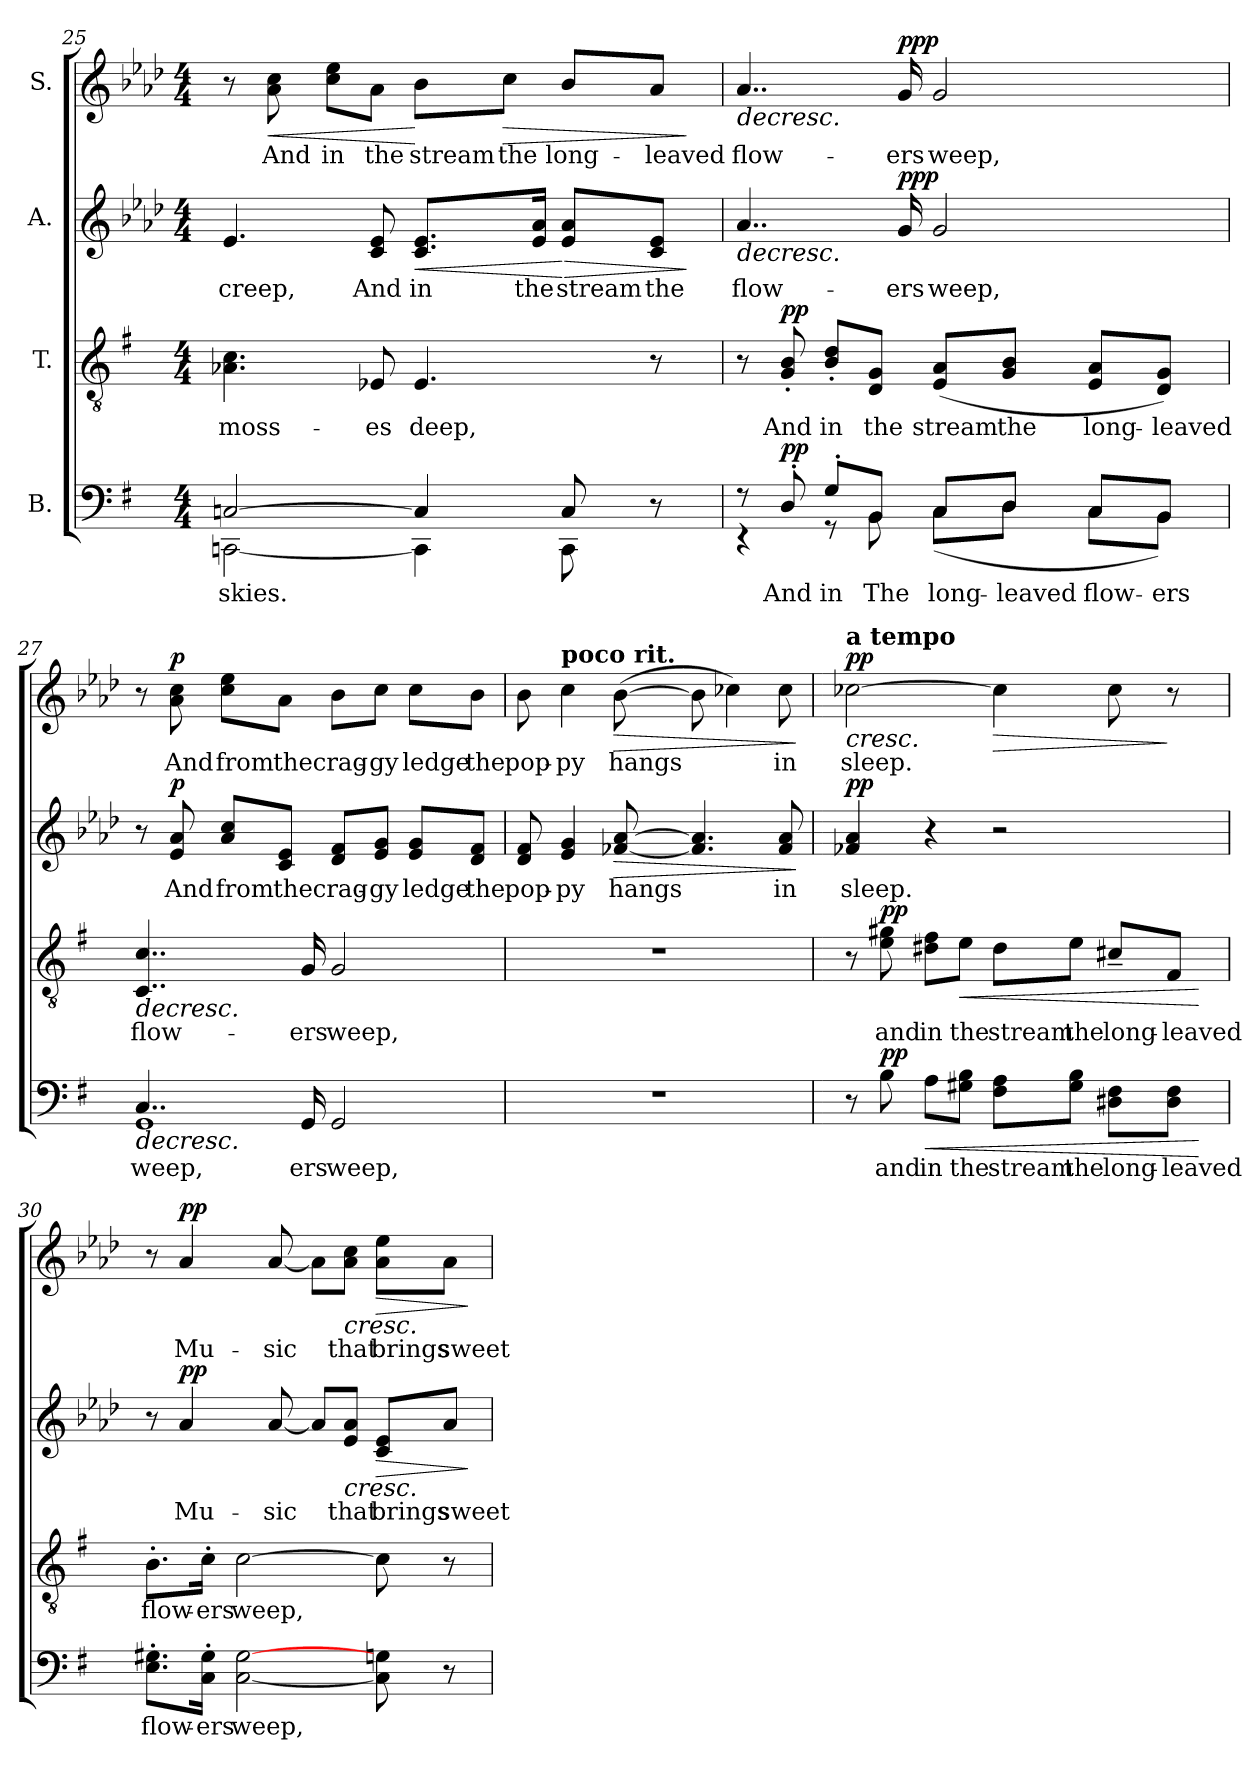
**kern	**text	**dynam	**kern	**text	**dynam	**kern	**text	**dynam	**kern	**text	**dynam
*part4	*part4	*part4	*part3	*part3	*part3	*part2	*part2	*part2	*part1	*part1	*part1
*staff4	*staff4	*staff4	*staff3	*staff3	*staff3	*staff2	*staff2	*staff2	*staff1	*staff1	*staff1
*I"B.	*	*	*I"T.	*	*	*I"A.	*	*	*I"S.	*	*
!!LO:LB:g=z
*clefF4	*	*	*clefGv2	*	*	*clefG2	*	*	*clefG2	*	*
*k[f#]	*	*	*k[f#]	*	*	*k[b-e-a-d-]	*	*	*k[b-e-a-d-]	*	*
*G:	*	*	*G:	*	*	*A-:	*	*	*A-:	*	*
*M4/4	*	*	*M4/4	*	*	*M4/4	*	*	*M4/4	*	*
=25	=25	=25	=25	=25	=25	=25	=25	=25	=25	=25	=25
*^	*	*	*	*	*	*	*	*	*	*	*
!	!	!LO:LY:b	!	!	!LO:LY:b	!	!	!LO:LY:b	!	!	!	!
[2Cni/	[2CCni\	skies.	.	4.A-X\ 4.c\	moss-	.	4.e-/	creep,	.	8r	.	.
!	!	!	!	!	!	!	!	!	!	!	!LO:LY:b	!LO:HP:b
.	.	.	.	.	.	.	.	.	.	8a-\ 8cc\	And	<
!	!	!	!	!	!	!	!	!	!	!	!LO:LY:b	!
.	.	.	.	.	.	.	.	.	.	8cc\ 8ee-\L	in	.
!	!	!	!	!	!LO:LY:b	!	!	!LO:LY:b	!	!	!LO:LY:b	!
.	.	.	.	8E-X/	-es	.	8c/ 8e-/	And	.	8a-\J	the	.
!	!	!	!	!	!LO:LY:b	!	!	!LO:LY:b	!LO:HP:b	!	!LO:LY:b	!
4C/]	4CC\]	.	.	4.E-/	deep,	.	8.c/ 8.e-/L	in	<	8b-\L	stream	[
!	!	!	!	!	!	!	!	!	!	!	!LO:LY:b	!LO:HP:b
.	.	.	.	.	.	.	.	.	.	8cc\J	the	>
!	!	!	!	!	!	!	!	!LO:LY:b	!	!	!	!
.	.	.	.	.	.	.	16e-/ 16a-/Jk	the	.	.	.	.
!	!	!	!	!	!	!	!	!LO:LY:b	!LO:HP:n=1:b	!	!LO:LY:b	!
8C/	8CC\	.	.	.	.	.	8e-/ 8a-/L	stream	[ >	8b-/L	long-	.
!	!	!	!	!	!	!	!	!LO:LY:b	!	!	!LO:LY:b	!
8r	8ryy	.	.	8r	.	.	8c/ 8e-/J	the	.	8a-/J	-leaved	.
*v	*v	*	*	*	*	*	*	*	*	*	*	*
.	.	.	.	.	.	.	.	]	.	.	]
!!LO:PB:g=z
=26	=26	=26	=26	=26	=26	=26	=26	=26	=26	=26	=26
*^	*	*	*	*	*	*	*	*	*	*	*
!	!	!	!	!	!	!	!	!LO:LY:b	!LO:HP:b	!	!LO:LY:b	!LO:HP:b
8r	4r	.	.	8r	.	.	4..a-/	flow-	>	4..a-/	flow-	>
!	!	!LO:LY:b	!LO:DY:b	!	!LO:LY:b	!LO:DY:b	!	!	!	!	!	!
8D'/	.	And	pp	8G/' 8B/'	And	pp	.	.	.	.	.	.
!	!	!LO:LY:b	!	!	!LO:LY:b	!	!	!	!	!	!	!
8G'/L	8r	in	.	8B/' 8d/'L	in	.	.	.	.	.	.	.
!	!	!LO:LY:b	!	!	!	!	!	!	!	!	!	!
!	!	!LO:LY:b	!	!	!LO:LY:b	!	!	!	!	!	!	!
8BB/J	8BB\	The	.	8D/ 8G/J	the	.	.	.	.	.	.	.
!	!	!	!	!	!	!	!	!LO:LY:b	!LO:DY:b	!	!LO:LY:b	!LO:DY:b
.	.	.	.	.	.	.	16g/	-ers	ppp	16g/	-ers	ppp
!	!	!LO:LY:b	!	!	!	!	!	!	!	!	!	!
!	!	!LO:LY:b	!	!	!LO:LY:b	!	!	!LO:LY:b	!	!	!LO:LY:b	!
8C/L	(>8C\L	long-	.	(>8E/ 8A/L	stream	.	2g/	weep,	]	2g/	weep,	]
!	!	!LO:LY:b	!	!	!	!	!	!	!	!	!	!
!	!	!LO:LY:b	!	!	!LO:LY:b	!	!	!	!	!	!	!
8D/J	8D\J	-leaved	.	8G/ 8B/J	the	.	.	.	.	.	.	.
!	!	!LO:LY:b	!	!	!	!	!	!	!	!	!	!
!	!	!LO:LY:b	!	!	!LO:LY:b	!	!	!	!	!	!	!
8C/L	8C\L	flow-	.	8E/ 8A/L	long-	.	.	.	.	.	.	.
!	!	!LO:LY:b	!	!	!	!	!	!	!	!	!	!
!	!	!LO:LY:b	!	!	!LO:LY:b	!	!	!	!	!	!	!
8BB/J	8BB\J)	-ers	.	8D/ 8G/J)	-leaved	.	.	.	.	.	.	.
=27	=27	=27	=27	=27	=27	=27	=27	=27	=27	=27	=27	=27
!	!	!LO:LY:b	!LO:HP:b	!	!	!	!	!	!	!	!	!
!	!	!LO:LY:b	!	!	!LO:LY:b	!LO:HP:b	!	!	!	!	!	!
4..C/	1GG	weep,	>	4..C/ 4..c/	flow-	>	8r	.	.	8r	.	.
!	!	!	!	!	!	!	!	!LO:LY:b	!LO:DY:b	!	!LO:LY:b	!LO:DY:b
.	.	.	.	.	.	.	8e-/ 8a-/	And	p	8a-\ 8cc\	And	p
!	!	!	!	!	!	!	!	!LO:LY:b	!	!	!LO:LY:b	!
.	.	.	.	.	.	.	8a-/ 8cc/L	from	.	8cc\ 8ee-\L	from	.
!	!	!	!	!	!	!	!	!LO:LY:b	!	!	!LO:LY:b	!
.	.	.	.	.	.	.	8c/ 8e-/J	the	.	8a-\J	the	.
!	!	!LO:LY:b	!	!	!LO:LY:b	!	!	!	!	!	!	!
16GG/	.	-ers	.	16G/	-ers	.	.	.	.	.	.	.
!	!	!LO:LY:b	!	!	!LO:LY:b	!	!	!LO:LY:b	!	!	!LO:LY:b	!
2GG/	.	weep,	.	2G/	weep,	.	8d-/ 8f/L	crag-	.	8b-\L	crag-	.
!	!	!	!	!	!	!	!	!LO:LY:b	!	!	!LO:LY:b	!
.	.	.	.	.	.	.	8e-/ 8g/J	-gy	.	8cc\J	-gy	.
!	!	!	!	!	!	!	!	!LO:LY:b	!	!	!LO:LY:b	!
.	.	.	.	.	.	.	8e-/ 8g/L	ledge	.	8cc\L	ledge	.
!	!	!	!	!	!	!	!	!LO:LY:b	!	!	!LO:LY:b	!
.	.	.	.	.	.	.	8d-/ 8f/J	the	.	8b-\J	the	.
*v	*v	*	*	*	*	*	*	*	*	*	*	*
!!LO:LB:g=z
=28	=28	=28	=28	=28	=28	=28	=28	=28	=28	=28	=28
!	!	!	!	!	!	!	!LO:LY:b	!	!	!LO:LY:b	!
1r	.	.	1r	.	.	8d-/ 8f/	pop-	.	8b-\	pop-	.
!	!	!	!	!	!	!	!	!	!LO:TX:a:B:t=poco rit.	!	!
!	!	!	!	!	!	!	!LO:LY:b	!	!	!LO:LY:b	!
.	.	.	.	.	.	4e-/ 4g/	-py	.	4cc\	-py	.
!	!	!	!	!	!	!	!LO:LY:b	!LO:HP:b	!	!LO:LY:b	!LO:HP:b
.	.	.	.	.	.	[8f-X/ [8a-/	hangs	>	(>[8b-\	hangs	>
.	.	.	.	.	.	4.f-/] 4.a-/]	.	.	8b-\]	.	.
.	.	.	.	.	.	.	.	.	4cc-X\)	.	.
!	!	!	!	!	!	!	!LO:LY:b	!	!	!LO:LY:b	!
.	.	.	.	.	.	8f-/ 8a-/	in	.	8cc-\	in	.
.	.	.	.	.	.	.	.	]	.	.	]
!!LO:PB:g=z
=29	=29	=29	=29	=29	=29	=29	=29	=29	=29	=29	=29
!	!	!	!	!	!	!	!	!	!LO:TX:a:B:t=a tempo	!	!
!	!	!	!	!	!	!	!LO:LY:b	!LO:DY:b	!	!LO:LY:b	!LO:HP:b
!	!	!	!	!	!	!	!	!	!	!	!LO:DY:n=1:b
8r	.	.	8r	.	.	4f-X/ 4a-/	sleep.	pp	[2cc-X\	sleep.	< pp
!	!LO:LY:b	!LO:DY:b	!	!LO:LY:b	!LO:DY:b	!	!	!	!	!	!
8B\	and	pp	8e\ 8g#X\	and	pp	.	.	.	.	.	.
!	!LO:LY:b	!LO:HP:b	!	!LO:LY:b	!	!	!	!	!	!	!
8A\L	in	<	8d#X\ 8f#\L	in	.	4r	.	.	.	.	.
!	!LO:LY:b	!	!	!LO:LY:b	!LO:HP:b	!	!	!	!	!	!
8G#X\ 8B\J	the	.	8e\J	the	<	.	.	.	.	.	.
!	!LO:LY:b	!	!	!LO:LY:b	!	!	!	!	!	!	!LO:HP:b
8F#\ 8A\L	stream	.	8d#\L	stream	.	2r	.	.	4cc-\]	.	>
!	!LO:LY:b	!	!	!LO:LY:b	!	!	!	!	!	!	!
8G#\ 8B\J	the	]	8e\J	the	]	.	.	.	.	.	.
!	!LO:LY:b	!	!	!LO:LY:b	!	!	!	!	!	!	!
8D#X\ 8F#\L	long-	.	8c#X~/L	long-	.	.	.	.	8cc-\	.	[
!	!LO:LY:b	!	!	!LO:LY:b	!	!	!	!	!	!	!
8D#\ 8F#\J	-leaved	.	8F#/J	-leaved	.	.	.	.	8r	.	]
.	.	[	.	.	[	.	.	.	.	.	.
=30	=30	=30	=30	=30	=30	=30	=30	=30	=30	=30	=30
!	!LO:LY:b	!	!	!LO:LY:b	!	!	!	!	!	!	!
8.E\' 8.G#X\'L	flow-	.	8.B'\L	flow-	.	8r	.	.	8r	.	.
!	!	!	!	!	!	!	!LO:LY:b	!LO:DY:b	!	!LO:LY:b	!LO:DY:b
.	.	.	.	.	.	4a-/	Mu-	pp	4a-/	Mu-	pp
!	!LO:LY:b	!	!	!LO:LY:b	!	!	!	!	!	!	!
16C\' 16G#\'Jk	-ers	.	16c'\Jk	-ers	.	.	.	.	.	.	.
!	!LO:LY:b	!	!	!LO:LY:b	!	!	!	!	!	!	!
[2C\ [2G#\	weep,	.	[2c\	weep,	.	.	.	.	.	.	.
!	!	!	!	!	!	!	!LO:LY:b	!	!	!LO:LY:b	!
.	.	.	.	.	.	[8a-/	-sic	.	[8a-/	-sic	.
.	.	.	.	.	.	8a-/L]	.	.	8a-\L]	.	.
!	!	!	!	!	!	!	!LO:LY:b	!LO:HP:b	!	!LO:LY:b	!LO:HP:b
.	.	.	.	.	.	8e-/ 8a-/J	that	<	8a-\ 8cc\J	that	<
!	!	!	!	!	!	!	!LO:LY:b	!LO:HP:b	!	!LO:LY:b	!LO:HP:b
8C\] 8Gn\	.	.	8c\]	.	.	8c/ 8e-/L	brings	>	8a-\ 8ee-\L	brings	>
!	!	!	!	!	!	!	!LO:LY:b	!	!	!LO:LY:b	!
8r	.	.	8r	.	.	8a-/J	sweet	[	8a-\J	sweet	[
.	.	.	.	.	.	.	.	]	.	.	]
=	=	=	=	=	=	=	=	=	=	=	=
*-	*-	*-	*-	*-	*-	*-	*-	*-	*-	*-	*-
